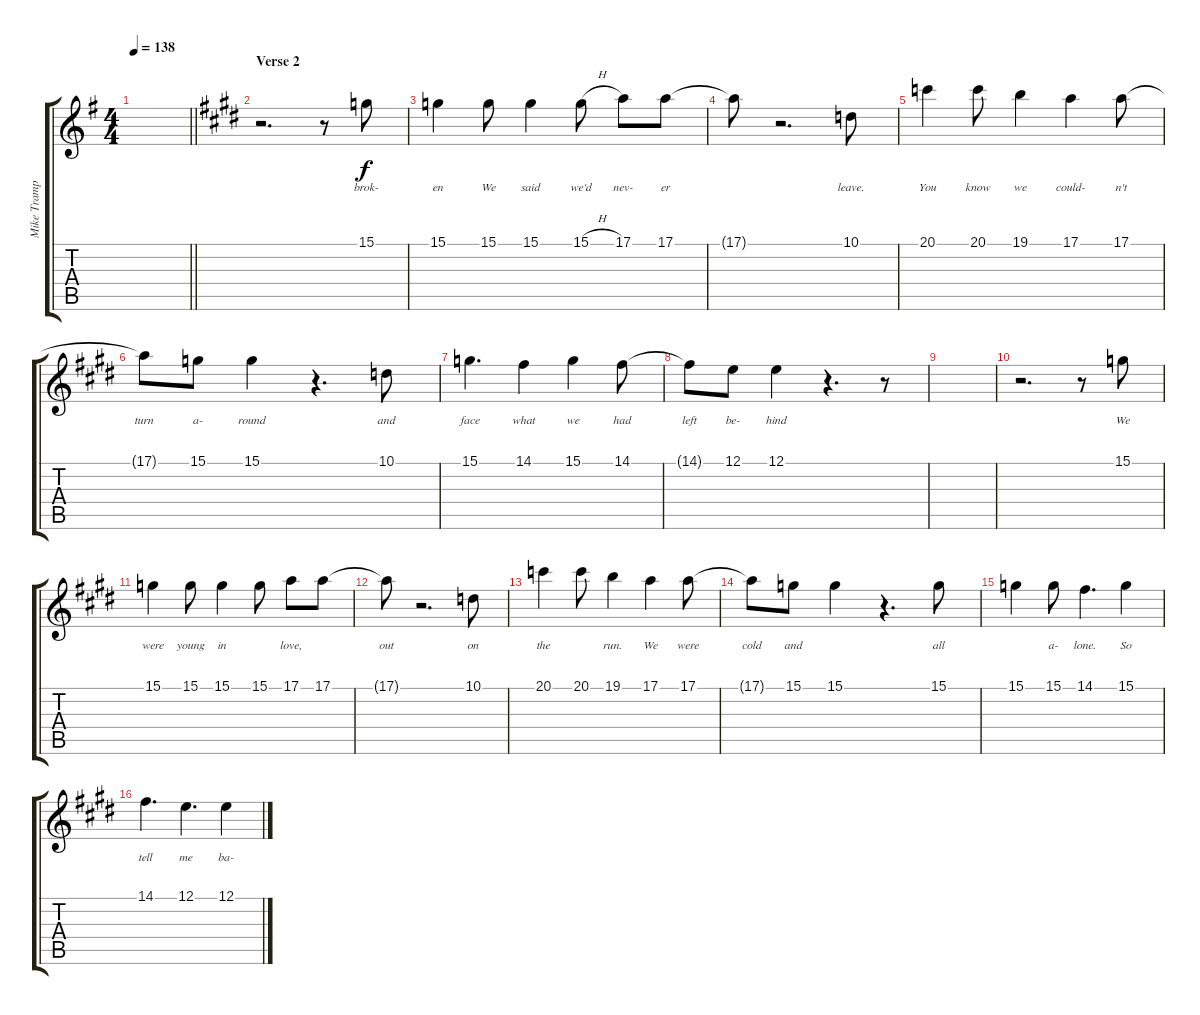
\track ("Mike Tramp" "Mike Tramp") {instrument flute}
\staff {score tabs}
\tuning (E4 B3 G3 D3 A2 E2) {hide}
\ts (4 4)
\tempo 138
\clef g2
\barLineRight lightlight
\ks g
|
\section ("" "Verse 2")
\ks e
r.2{d} r.8 15.1.8{lyrics (0 "brok-") lyrics (1 "") lyrics (2 "") lyrics (3 "") lyrics (4 "") dy f} |
\ks c#minor
15.1.4{lyrics (0 "en") lyrics (1 "") lyrics (2 "") lyrics (3 "") lyrics (4 "")} 15.1.8{lyrics (0 "We") lyrics (1 "") lyrics (2 "") lyrics (3 "") lyrics (4 "")} 15.1.4{lyrics (0 "said") lyrics (1 "") lyrics (2 "") lyrics (3 "") lyrics (4 "")} 15.1{h}.8{lyrics (0 "we'd") lyrics (1 "") lyrics (2 "") lyrics (3 "") lyrics (4 "")} 17.1.8{lyrics (0 "nev-") lyrics (1 "") lyrics (2 "") lyrics (3 "") lyrics (4 "")} 17.1.8{lyrics (0 "er") lyrics (1 "") lyrics (2 "") lyrics (3 "") lyrics (4 "")} |
17.1{t}.8{lyrics (0 "") lyrics (1 "") lyrics (2 "") lyrics (3 "") lyrics (4 "")} r.2{d} 10.1.8{lyrics (0 "leave.") lyrics (1 "") lyrics (2 "") lyrics (3 "") lyrics (4 "")} |
20.1.4{lyrics (0 "You") lyrics (1 "") lyrics (2 "") lyrics (3 "") lyrics (4 "")} 20.1.8{lyrics (0 "know") lyrics (1 "") lyrics (2 "") lyrics (3 "") lyrics (4 "")} 19.1.4{lyrics (0 "we") lyrics (1 "") lyrics (2 "") lyrics (3 "") lyrics (4 "")} 17.1.4{lyrics (0 "could-") lyrics (1 "") lyrics (2 "") lyrics (3 "") lyrics (4 "")} 17.1.8{lyrics (0 "n't") lyrics (1 "") lyrics (2 "") lyrics (3 "") lyrics (4 "")} |
17.1{t}.8{lyrics (0 "turn") lyrics (1 "") lyrics (2 "") lyrics (3 "") lyrics (4 "")} 15.1.8{lyrics (0 "a-") lyrics (1 "") lyrics (2 "") lyrics (3 "") lyrics (4 "")} 15.1.4{lyrics (0 "round") lyrics (1 "") lyrics (2 "") lyrics (3 "") lyrics (4 "")} r.4{d} 10.1.8{lyrics (0 "and") lyrics (1 "") lyrics (2 "") lyrics (3 "") lyrics (4 "")} |
15.1.4{d lyrics (0 "face") lyrics (1 "") lyrics (2 "") lyrics (3 "") lyrics (4 "")} 14.1.4{lyrics (0 "what") lyrics (1 "") lyrics (2 "") lyrics (3 "") lyrics (4 "")} 15.1.4{lyrics (0 "we") lyrics (1 "") lyrics (2 "") lyrics (3 "") lyrics (4 "")} 14.1.8{lyrics (0 "had") lyrics (1 "") lyrics (2 "") lyrics (3 "") lyrics (4 "")} |
14.1{t}.8{lyrics (0 "left") lyrics (1 "") lyrics (2 "") lyrics (3 "") lyrics (4 "")} 12.1.8{lyrics (0 "be-") lyrics (1 "") lyrics (2 "") lyrics (3 "") lyrics (4 "")} 12.1.4{lyrics (0 "hind") lyrics (1 "") lyrics (2 "") lyrics (3 "") lyrics (4 "")} r.4{d} r.8 |
|
\ks e
r.2{d} r.8 15.1.8{lyrics (0 "We") lyrics (1 "") lyrics (2 "") lyrics (3 "") lyrics (4 "")} |
\ks c#minor
15.1.4{lyrics (0 "were") lyrics (1 "") lyrics (2 "") lyrics (3 "") lyrics (4 "")} 15.1.8{lyrics (0 "young") lyrics (1 "") lyrics (2 "") lyrics (3 "") lyrics (4 "")} 15.1.4{lyrics (0 "in") lyrics (1 "") lyrics (2 "") lyrics (3 "") lyrics (4 "")} 15.1.8{lyrics (0 "") lyrics (1 "") lyrics (2 "") lyrics (3 "") lyrics (4 "")} 17.1.8{lyrics (0 "love,") lyrics (1 "") lyrics (2 "") lyrics (3 "") lyrics (4 "")} 17.1.8{lyrics (0 "") lyrics (1 "") lyrics (2 "") lyrics (3 "") lyrics (4 "")} |
17.1{t}.8{lyrics (0 "out") lyrics (1 "") lyrics (2 "") lyrics (3 "") lyrics (4 "")} r.2{d} 10.1.8{lyrics (0 "on") lyrics (1 "") lyrics (2 "") lyrics (3 "") lyrics (4 "")} |
20.1.4{lyrics (0 "the") lyrics (1 "") lyrics (2 "") lyrics (3 "") lyrics (4 "")} 20.1.8{lyrics (0 "") lyrics (1 "") lyrics (2 "") lyrics (3 "") lyrics (4 "")} 19.1.4{lyrics (0 "run.") lyrics (1 "") lyrics (2 "") lyrics (3 "") lyrics (4 "")} 17.1.4{lyrics (0 "We") lyrics (1 "") lyrics (2 "") lyrics (3 "") lyrics (4 "")} 17.1.8{lyrics (0 "were") lyrics (1 "") lyrics (2 "") lyrics (3 "") lyrics (4 "")} |
17.1{t}.8{lyrics (0 "cold") lyrics (1 "") lyrics (2 "") lyrics (3 "") lyrics (4 "")} 15.1.8{lyrics (0 "and") lyrics (1 "") lyrics (2 "") lyrics (3 "") lyrics (4 "")} 15.1.4{lyrics (0 "") lyrics (1 "") lyrics (2 "") lyrics (3 "") lyrics (4 "")} r.4{d} 15.1.8{lyrics (0 "all") lyrics (1 "") lyrics (2 "") lyrics (3 "") lyrics (4 "")} |
15.1.4{lyrics (0 "") lyrics (1 "") lyrics (2 "") lyrics (3 "") lyrics (4 "")} 15.1.8{lyrics (0 "a-") lyrics (1 "") lyrics (2 "") lyrics (3 "") lyrics (4 "")} 14.1.4{d lyrics (0 "lone.") lyrics (1 "") lyrics (2 "") lyrics (3 "") lyrics (4 "")} 15.1.4{lyrics (0 "So") lyrics (1 "") lyrics (2 "") lyrics (3 "") lyrics (4 "")} |
14.1.4{d lyrics (0 "tell") lyrics (1 "") lyrics (2 "") lyrics (3 "") lyrics (4 "")} 12.1.4{d lyrics (0 "me") lyrics (1 "") lyrics (2 "") lyrics (3 "") lyrics (4 "")} 12.1.4{lyrics (0 "ba-") lyrics (1 "") lyrics (2 "") lyrics (3 "") lyrics (4 "")}
